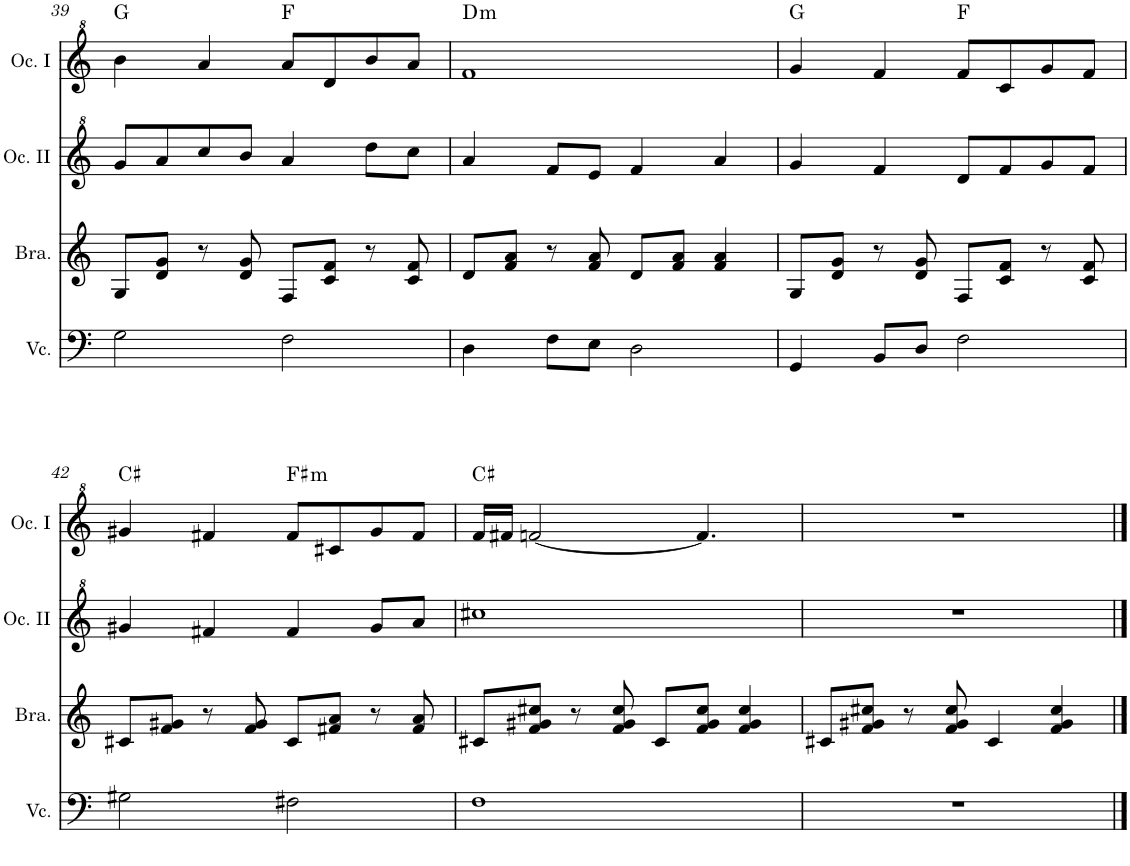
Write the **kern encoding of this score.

**kern	**kern	**kern	**kern	**harte
*part4	*part3	*part2	*part1	*part1
*staff4	*staff3	*staff2	*staff1	*
*I"Violoncello	*I"Bratsche	*I"Ocarina II	*I"Ocarina I	*
*I'Vc.	*I'Bra.	*I'Oc. II	*I'Oc. I	*
!!LO:PB:g=z
*clefF4	*clefG2	*clefG^2	*clefG^2	*
*k[]	*k[]	*k[]	*k[]	*
*M4/4	*M4/4	*M4/4	*M4/4	*
=39	=39	=39	=39	=39
2G\	8G/L	8gg/L	4bb\	G:maj
.	8d/ 8g/J	8aa/	.	.
.	8r	8ccc/	4aa/	.
.	8d/ 8g/	8bb/J	.	.
2F\	8F/L	4aa/	8aa/L	F:maj
.	8c/ 8f/J	.	8dd/	.
.	8r	8ddd\L	8bb/	.
.	8c/ 8f/	8ccc\J	8aa/J	.
=40	=40	=40	=40	=40
!	!	!	!	!LO:H:kt=m
4D\	8d/L	4aa/	1ff	D:min
.	8f/ 8a/J	.	.	.
8F\L	8r	8ff/L	.	.
8E\J	8f/ 8a/	8ee/J	.	.
2D\	8d/L	4ff/	.	.
.	8f/ 8a/J	.	.	.
.	4f/ 4a/	4aa/	.	.
=41	=41	=41	=41	=41
4GG/	8G/L	4gg/	4gg/	G:maj
.	8d/ 8g/J	.	.	.
8BB/L	8r	4ff/	4ff/	.
8D/J	8d/ 8g/	.	.	.
2F\	8F/L	8dd/L	8ff/L	F:maj
.	8c/ 8f/J	8ff/	8cc/	.
.	8r	8gg/	8gg/	.
.	8c/ 8f/	8ff/J	8ff/J	.
!!LO:LB:g=z
=42	=42	=42	=42	=42
2G#X\	8c#X/L	4gg#X/	4gg#X/	C#:maj
.	8f/ 8g#X/J	.	.	.
.	8r	4ff#X/	4ff#X/	.
.	8f/ 8g#/	.	.	.
!	!	!	!	!LO:H:kt=m
2F#X\	8c#/L	4ff#/	8ff#/L	F#:min
.	8f#X/ 8a/J	.	8cc#X/	.
.	8r	8gg#/L	8gg#/	.
.	8f#/ 8a/	8aa/J	8ff#/J	.
=43	=43	=43	=43	=43
1F	8c#X/L	1ccc#X	16ff/LL	C#:maj
.	.	.	16ff#X/JJ	.
.	8f/ 8g#X/ 8cc#X/J	.	[2ffn/	.
.	8r	.	.	.
.	8f/ 8g#/ 8cc#/	.	.	.
.	8c#/L	.	.	.
.	8f/ 8g#/ 8cc#/J	.	4.ff/]	.
.	4f/ 4g#/ 4cc#/	.	.	.
=44	=44	=44	=44	=44
1r	8c#X/L	1r	1r	.
.	8f/ 8g#X/ 8cc#X/J	.	.	.
.	8r	.	.	.
.	8f/ 8g#/ 8cc#/	.	.	.
.	4c#/	.	.	.
.	4f/ 4g#/ 4cc#/	.	.	.
==	==	==	==	==
*-	*-	*-	*-	*-
